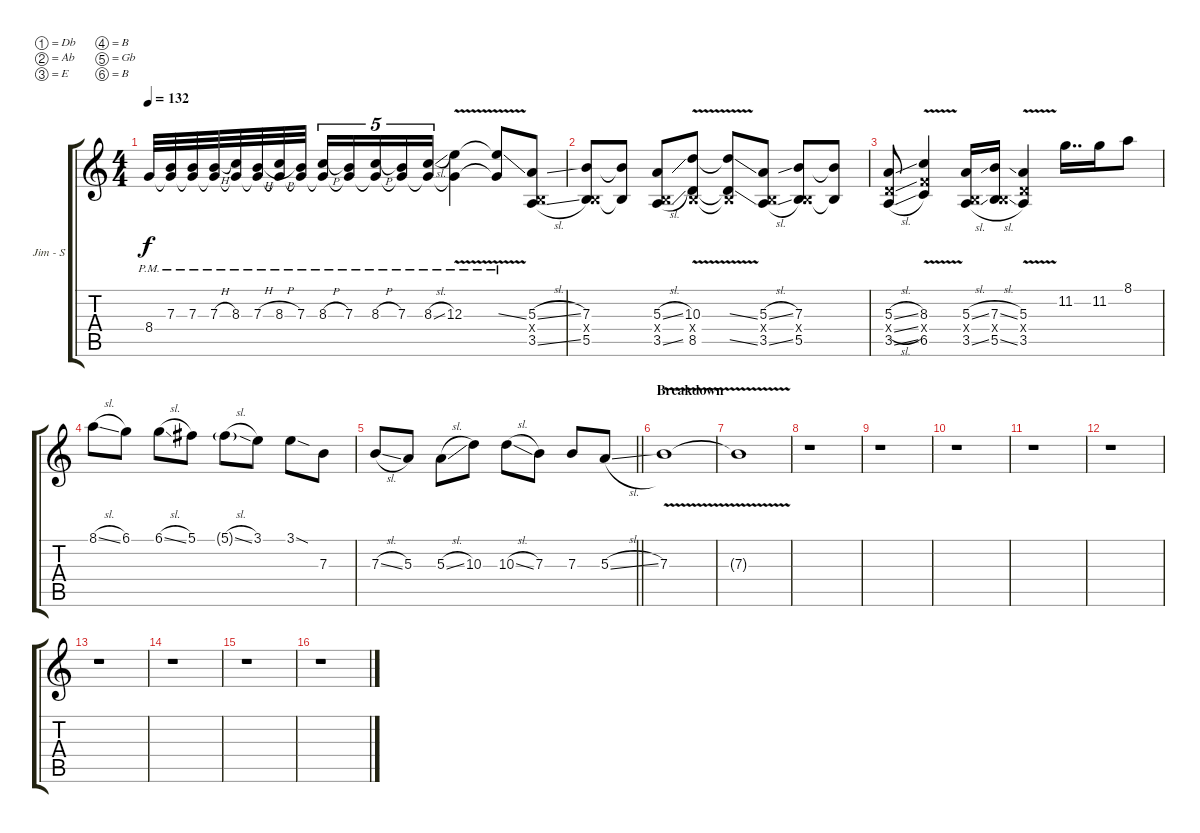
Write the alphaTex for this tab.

\bracketExtendMode groupsimilarinstruments
\firstSystemTrackNameOrientation horizontal
\otherSystemsTrackNameOrientation horizontal
\track ("Jim Root (Solo)" "Jim - S") {instrument distortionguitar}
\staff {score tabs}
\tuning (Db4 Ab3 E3 B2 Gb2 B1)
\ts (4 4)
\tempo 132
\clef g2
\ks c
8.4{pm}.32{dy f} (7.3{pm} 8.4{pm t}).32 (7.3{pm} 8.4{pm t}).32 (7.3{h} 8.4{pm t}).32 (8.3 8.4{pm t}).32 (7.3{h} 8.4{pm t}).32 (8.3{h} 8.4{pm t}).32 (7.3 8.4{pm t}).32 (8.3{h} 8.4{pm t}).16{tu (5 4)} (7.3 8.4{pm t}).16{tu (5 4)} (8.3{h} 8.4{pm t}).16{tu (5 4)} (7.3 8.4{pm t}).16{tu (5 4)} (8.3{sl} 8.4{pm t}).16{tu (5 4)} (12.3{v} 8.4{pm t}).4 (12.3{v ss t} 8.4{pm t}).8 (5.3{sl} 3.5{sl} 0.4{x}).8 |
(7.3 5.5 0.4{x}).8 (7.3{t} 5.5{t}).8 (5.3{sl} 3.5{sl} 0.4{x}).8 (10.3{v} 8.5 0.4{x}).8 (10.3{v ss t} 8.5{v ss t} 0.4{x t}).8 (5.3{sl} 3.5{sl} 0.4{x}).8 (7.3 5.5 0.4{x}).8 (5.5{t} 7.3{t}).8 |
(5.3{sl} 3.4{sl x} 3.5{sl}).8 (8.3 6.4{x} 6.5{v}).4 (5.3{sl} 3.5{sl} 0.4{x}).16 (7.3{sl} 5.5{sl} 0.4{x}).16 (5.3 3.4{x} 3.5{v}).4 11.2.16{dd} 11.2.16 8.1.8 |
8.1{sl}.8 6.1.8 6.1{sl}.8 5.1.8 5.1{sl g}.8 3.1.8 3.1{sod}.8 7.3.8 |
\barLineRight lightlight
7.3{sl}.8 5.3.8 5.3{sl}.8 10.3.8 10.3{sl}.8 7.3.8 7.3.8 5.3{sl}.8 |
\section ("" "Breakdown")
7.3{v}.1 |
7.3{v t}.1 |
r.1 |
r.1 |
r.1 |
r.1 |
r.1 |
r.1 |
r.1 |
r.1 |
r.1
